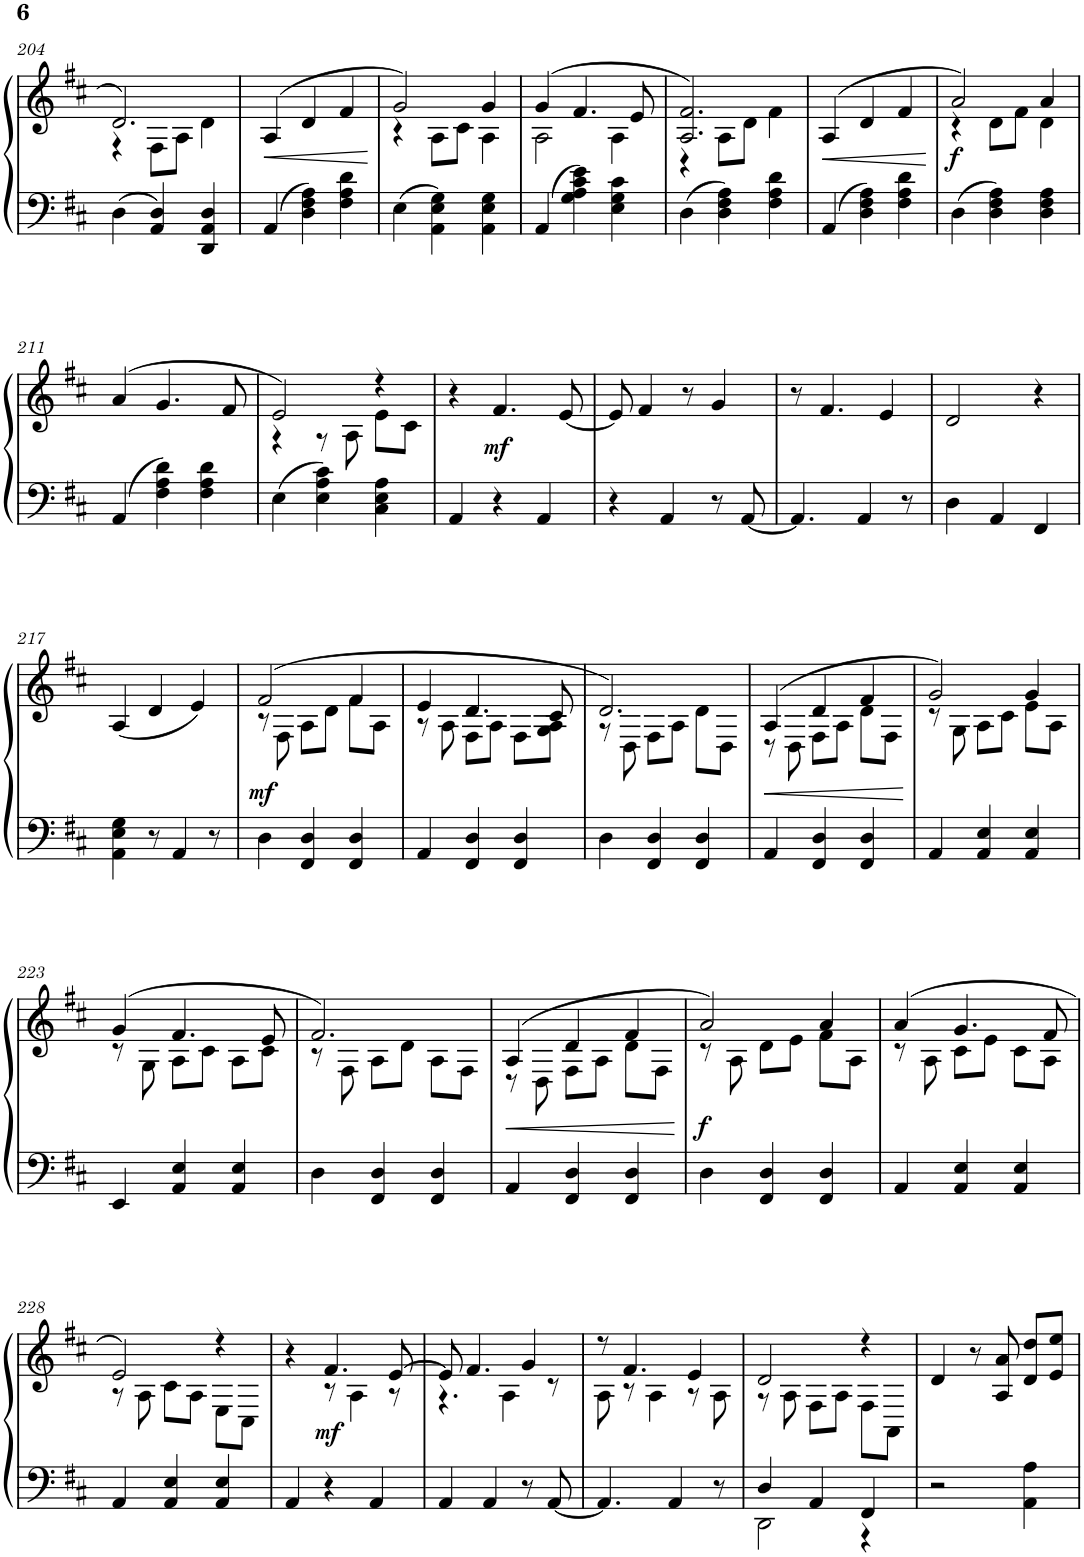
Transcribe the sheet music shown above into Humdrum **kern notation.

**kern	**kern	**dynam
*part1	*part1	*part1
*staff2	*staff1	*staff1/2
*I"Piano	*	*
*I'Pno.	*	*
!!LO:PB:g=z
*clefF4	*clefG2	*
*k[f#c#]	*k[f#c#]	*
*M3/4	*M3/4	*
=204	=204	=204
*	*^	*
4D\	2.d/	4r	.
4AA/ 4D/	.	8F#\L	.
.	.	8A\J	.
4DD/ 4AA/ 4D/	.	4d\	.
=205	=205	=205	=205
!	!	!	!LO:HP:b
*	*v	*v	*
4AA/	(4A/	<
4D\ 4F#\ 4A\	4d/	.
4F#\ 4A\ 4d\	4f#/	.
.	.	[
=206	=206	=206
*	*^	*
4E\	2g/)	4r	.
4AA\ 4E\ 4G\	.	8A\L	.
.	.	8c#\J	.
4AA\ 4E\ 4G\	4g/	4A\	.
=207	=207	=207	=207
4AA/	(4g/	2A\	.
4G\ 4A\ 4c#\ 4e\	4.f#/	.	.
4E\ 4G\ 4c#\	.	4A\	.
.	8e/	.	.
=208	=208	=208	=208
4D\	2.A/ 2.f#/)	4r	.
4D\ 4F#\ 4A\	.	8A\L	.
.	.	8d\J	.
4F#\ 4A\ 4d\	.	4f#\	.
=209	=209	=209	=209
!	!	!	!LO:HP:b
*	*v	*v	*
4AA/	(4A/	<
4D\ 4F#\ 4A\	4d/	.
4F#\ 4A\ 4d\	4f#/	.
.	.	[
=210	=210	=210
*	*^	*
!	!	!	!LO:DY:b
4D\	2a/)	4r	f
4D\ 4F#\ 4A\	.	8d\L	.
.	.	8f#\J	.
4D\ 4F#\ 4A\	4a/	4d\	.
*	*v	*v	*
!!LO:LB:g=z
=211	=211	=211
4AA/	(4a/	.
4F#\ 4A\ 4d\	4.g/	.
4F#\ 4A\ 4d\	.	.
.	8f#/	.
=212	=212	=212
*	*^	*
4E\	2e/)	4r	.
4E\ 4A\ 4c#\	.	8r	.
.	.	8A\	.
4C#\ 4E\ 4A\	4r	8e\L	.
.	.	8c#\J	.
*	*v	*v	*
=213	=213	=213
4AA/	4r	.
!	!	!LO:DY:b
4r	4.f#/	mf
4AA/	.	.
.	[8e/	.
=214	=214	=214
4r	8e/]	.
.	4f#/	.
4AA/	.	.
.	8r	.
8r	4g/	.
[8AA/	.	.
=215	=215	=215
4.AA/]	8r	.
.	4.f#/	.
4AA/	.	.
.	4e/	.
8r	.	.
=216	=216	=216
4D\	2d/	.
4AA/	.	.
4FF#/	4r	.
!!LO:LB:g=z
=217	=217	=217
4AA\ 4E\ 4G\	(4A/	.
8r	4d/	.
4AA/	.	.
.	4e/)	.
8r	.	.
=218	=218	=218
*	*^	*
!	!	!	!LO:DY:b
4D\	(2f#/	8r	mf
.	.	8F#\	.
4FF#/ 4D/	.	8A\L	.
.	.	8d\J	.
4FF#/ 4D/	4f#/	8f#\L	.
.	.	8A\J	.
=219	=219	=219	=219
4AA/	4e/	8r	.
.	.	8A\	.
4FF#/ 4D/	4.d/	8F#\L	.
.	.	8A\J	.
4FF#/ 4D/	.	8F#\L	.
.	8c#/	8G\ 8A\J	.
=220	=220	=220	=220
4D\	2.d/)	8r	.
.	.	8D\	.
4FF#/ 4D/	.	8F#\L	.
.	.	8A\J	.
4FF#/ 4D/	.	8d\L	.
.	.	8D\J	.
=221	=221	=221	=221
!	!	!	!LO:HP:b
4AA/	(4A/	8r	<
.	.	8D\	.
4FF#/ 4D/	4d/	8F#\L	.
.	.	8A\J	.
4FF#/ 4D/	4f#/	8d\L	.
.	.	8F#\J	.
*	*v	*v	*
.	.	[
=222	=222	=222
*	*^	*
4AA/	2g/)	8r	.
.	.	8G\	.
4AA/ 4E/	.	8A\L	.
.	.	8c#\J	.
4AA/ 4E/	4g/	8e\L	.
.	.	8A\J	.
!!LO:LB:g=z	!!
=223	=223	=223	=223
4EE/	(4g/	8r	.
.	.	8G\	.
4AA/ 4E/	4.f#/	8A\L	.
.	.	8c#\J	.
4AA/ 4E/	.	8A\L	.
.	8e/	8c#\J	.
=224	=224	=224	=224
4D\	2.f#/)	8r	.
.	.	8F#\	.
4FF#/ 4D/	.	8A\L	.
.	.	8d\J	.
4FF#/ 4D/	.	8A\L	.
.	.	8F#\J	.
=225	=225	=225	=225
!	!	!	!LO:HP:b
4AA/	(4A/	8r	<
.	.	8D\	.
4FF#/ 4D/	4d/	8F#\L	.
.	.	8A\J	.
4FF#/ 4D/	4f#/	8d\L	.
.	.	8F#\J	.
*	*v	*v	*
.	.	[
=226	=226	=226
*	*^	*
!	!	!	!LO:DY:b
4D\	2a/)	8r	f
.	.	8A\	.
4FF#/ 4D/	.	8d\L	.
.	.	8e\J	.
4FF#/ 4D/	4a/	8f#\L	.
.	.	8A\J	.
=227	=227	=227	=227
4AA/	(4a/	8r	.
.	.	8A\	.
4AA/ 4E/	4.g/	8c#\L	.
.	.	8e\J	.
4AA/ 4E/	.	8c#\L	.
.	8f#/	8A\J	.
!!LO:LB:g=z	!!
=228	=228	=228	=228
4AA/	2e/)	8r	.
.	.	8A\	.
4AA/ 4E/	.	8c#\L	.
.	.	8A\J	.
4AA/ 4E/	4r	8E\L	.
.	.	8C#\J	.
=229	=229	=229	=229
4AA/	4r	4ryy	.
!	!	!	!LO:DY:b
4r	4.f#/	8r	mf
.	.	4A\	.
4AA/	.	.	.
.	[8e/	8r	.
=230	=230	=230	=230
4AA/	8e/]	4.r	.
.	4.f#/	.	.
4AA/	.	.	.
.	.	4A\	.
8r	4g/	.	.
[8AA/	.	8r	.
=231	=231	=231	=231
4.AA/]	8r	8A\	.
.	4.f#/	8r	.
.	.	4A\	.
4AA/	.	.	.
.	4e/	8r	.
8r	.	8A\	.
=232	=232	=232	=232
*^	*	*	*
4D/	2DD\	2d/	8r	.
.	.	.	8A\	.
4AA/	.	.	8F#\L	.
.	.	.	8A\J	.
4FF#/	4r	4r	8F#\L	.
.	.	.	8AA\J	.
*v	*v	*	*	*
*	*v	*v	*
=233	=233	=233
2r	4d/	.
.	8r	.
.	8A/ 8a/	.
4AA\ 4A\	8d/ 8dd/L	.
.	8e/ 8ee/J	.
=	=	=
*-	*-	*-
